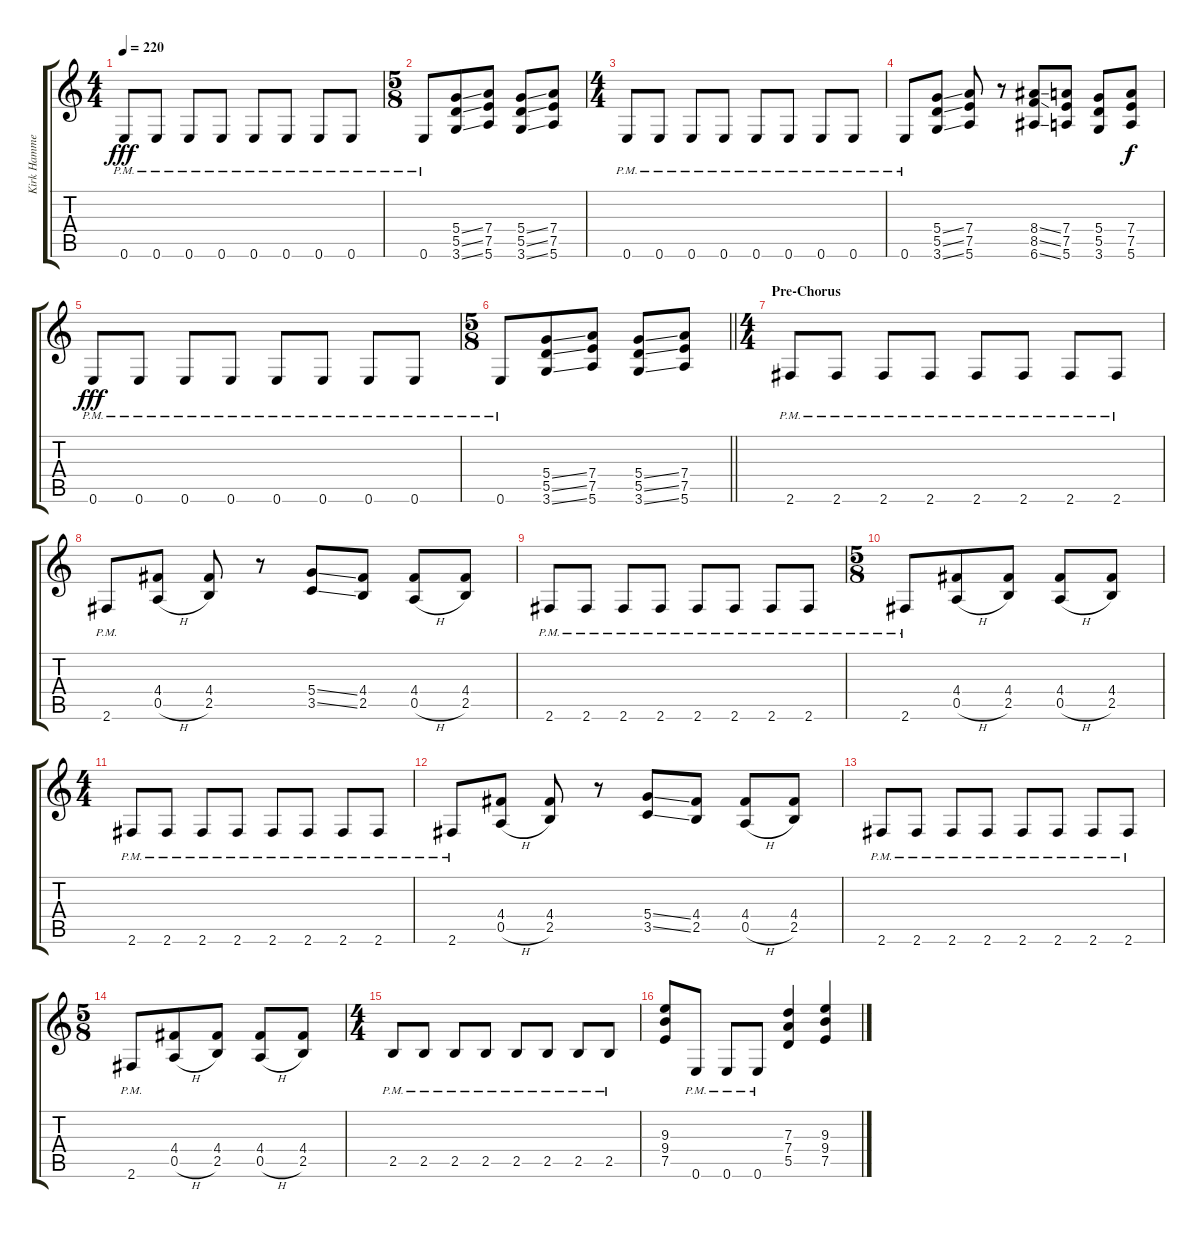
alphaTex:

\track ("Kirk Hammet" "Kirk Hamme") {instrument distortionguitar}
\staff {score tabs}
\tuning (E4 B3 G3 D3 A2 E2) {hide}
\ts (4 4)
\tempo 220
\clef g2
\ks c
0.6{pm}.8{dy fff} 0.6{pm}.8 0.6{pm}.8 0.6{pm}.8 0.6{pm}.8 0.6{pm}.8 0.6{pm}.8 0.6{pm}.8 |
\ts (5 8)
0.6{pm}.8 (5.4{ss} 5.5{ss} 3.6{ss}).8 (7.4 7.5 5.6).8 (5.4{ss} 5.5{ss} 3.6{ss}).8 (7.4 7.5 5.6).8 |
\ts (4 4)
0.6{pm}.8 0.6{pm}.8 0.6{pm}.8 0.6{pm}.8 0.6{pm}.8 0.6{pm}.8 0.6{pm}.8 0.6{pm}.8 |
0.6{pm}.8 (5.4{ss} 5.5{ss} 3.6{ss}).8 (7.4 7.5 5.6).8 r.8 (8.4{ss} 8.5{ss} 6.6{ss}).8 (7.4 7.5 5.6).8 (5.4 5.5 3.6).8 (7.4 7.5 5.6).8{dy f} |
0.6{pm}.8{dy fff} 0.6{pm}.8 0.6{pm}.8 0.6{pm}.8 0.6{pm}.8 0.6{pm}.8 0.6{pm}.8 0.6{pm}.8 |
\ts (5 8)
\barLineRight lightlight
0.6{pm}.8 (5.4{ss} 5.5{ss} 3.6{ss}).8 (7.4 7.5 5.6).8 (5.4{ss} 5.5{ss} 3.6{ss}).8 (7.4 7.5 5.6).8 |
\ts (4 4)
\section ("" "Pre-Chorus")
2.6{pm}.8 2.6{pm}.8 2.6{pm}.8 2.6{pm}.8 2.6{pm}.8 2.6{pm}.8 2.6{pm}.8 2.6{pm}.8 |
2.6{pm}.8 (4.4 0.5{h}).8 (4.4 2.5).8 r.8 (5.4{ss} 3.5{ss}).8 (4.4 2.5).8 (4.4 0.5{h}).8 (4.4 2.5).8 |
2.6{pm}.8 2.6{pm}.8 2.6{pm}.8 2.6{pm}.8 2.6{pm}.8 2.6{pm}.8 2.6{pm}.8 2.6{pm}.8 |
\ts (5 8)
2.6{pm}.8 (4.4 0.5{h}).8 (4.4 2.5).8 (4.4 0.5{h}).8 (4.4 2.5).8 |
\ts (4 4)
2.6{pm}.8 2.6{pm}.8 2.6{pm}.8 2.6{pm}.8 2.6{pm}.8 2.6{pm}.8 2.6{pm}.8 2.6{pm}.8 |
2.6{pm}.8 (4.4 0.5{h}).8 (4.4 2.5).8 r.8 (5.4{ss} 3.5{ss}).8 (4.4 2.5).8 (4.4 0.5{h}).8 (4.4 2.5).8 |
2.6{pm}.8 2.6{pm}.8 2.6{pm}.8 2.6{pm}.8 2.6{pm}.8 2.6{pm}.8 2.6{pm}.8 2.6{pm}.8 |
\ts (5 8)
2.6{pm}.8 (4.4 0.5{h}).8 (4.4 2.5).8 (4.4 0.5{h}).8 (4.4 2.5).8 |
\ts (4 4)
2.5{pm}.8 2.5{pm}.8 2.5{pm}.8 2.5{pm}.8 2.5{pm}.8 2.5{pm}.8 2.5{pm}.8 2.5{pm}.8 |
(9.3 9.4 7.5).8 0.6{pm}.8 0.6{pm}.8 0.6{pm}.8 (7.3 7.4 5.5).4 (9.3 9.4 7.5).4
